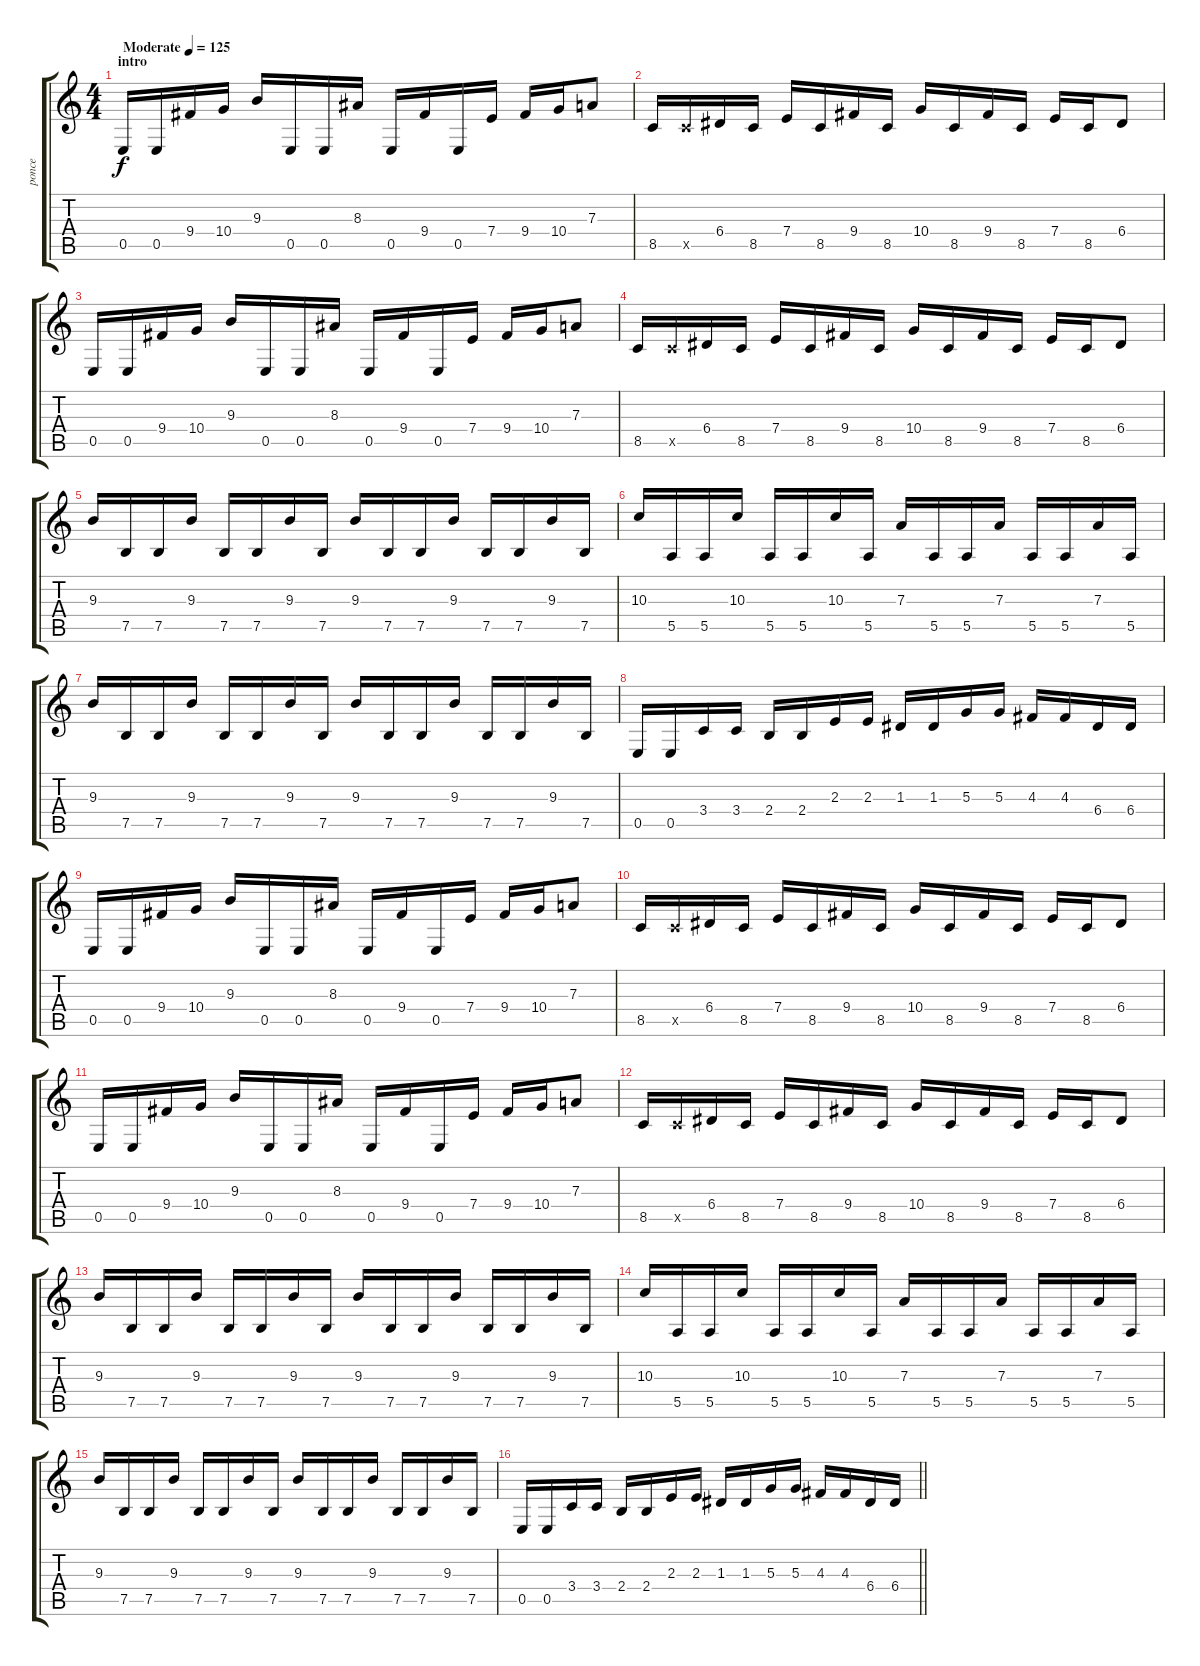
\track ("ponce" "ponce") {instrument overdrivenguitar}
\staff {score tabs}
\tuning (B3 Gb3 D3 A2 E2 B1) {hide}
\ts (4 4)
\section ("" "intro")
\tempo (125 "Moderate")
\clef g2
\ks c
0.5.16{dy f instrument overdrivenguitar} 0.5.16 9.4.16 10.4.16 9.3.16 0.5.16 0.5.16 8.3.16 0.5.16 9.4.16 0.5.16 7.4.16 9.4.16 10.4.16 7.3.8 |
8.5.16 8.5{x}.16 6.4.16 8.5.16 7.4.16 8.5.16 9.4.16 8.5.16 10.4.16 8.5.16 9.4.16 8.5.16 7.4.16 8.5.16 6.4.8 |
0.5.16 0.5.16 9.4.16 10.4.16 9.3.16 0.5.16 0.5.16 8.3.16 0.5.16 9.4.16 0.5.16 7.4.16 9.4.16 10.4.16 7.3.8 |
8.5.16 8.5{x}.16 6.4.16 8.5.16 7.4.16 8.5.16 9.4.16 8.5.16 10.4.16 8.5.16 9.4.16 8.5.16 7.4.16 8.5.16 6.4.8 |
9.3.16 7.5.16 7.5.16 9.3.16 7.5.16 7.5.16 9.3.16 7.5.16 9.3.16 7.5.16 7.5.16 9.3.16 7.5.16 7.5.16 9.3.16 7.5.16 |
10.3.16 5.5.16 5.5.16 10.3.16 5.5.16 5.5.16 10.3.16 5.5.16 7.3.16 5.5.16 5.5.16 7.3.16 5.5.16 5.5.16 7.3.16 5.5.16 |
9.3.16 7.5.16 7.5.16 9.3.16 7.5.16 7.5.16 9.3.16 7.5.16 9.3.16 7.5.16 7.5.16 9.3.16 7.5.16 7.5.16 9.3.16 7.5.16 |
0.5.16 0.5.16 3.4.16 3.4.16 2.4.16 2.4.16 2.3.16 2.3.16 1.3.16 1.3.16 5.3.16 5.3.16 4.3.16 4.3.16 6.4.16 6.4.16 |
0.5.16 0.5.16 9.4.16 10.4.16 9.3.16 0.5.16 0.5.16 8.3.16 0.5.16 9.4.16 0.5.16 7.4.16 9.4.16 10.4.16 7.3.8 |
8.5.16 8.5{x}.16 6.4.16 8.5.16 7.4.16 8.5.16 9.4.16 8.5.16 10.4.16 8.5.16 9.4.16 8.5.16 7.4.16 8.5.16 6.4.8 |
0.5.16 0.5.16 9.4.16 10.4.16 9.3.16 0.5.16 0.5.16 8.3.16 0.5.16 9.4.16 0.5.16 7.4.16 9.4.16 10.4.16 7.3.8 |
8.5.16 8.5{x}.16 6.4.16 8.5.16 7.4.16 8.5.16 9.4.16 8.5.16 10.4.16 8.5.16 9.4.16 8.5.16 7.4.16 8.5.16 6.4.8 |
9.3.16 7.5.16 7.5.16 9.3.16 7.5.16 7.5.16 9.3.16 7.5.16 9.3.16 7.5.16 7.5.16 9.3.16 7.5.16 7.5.16 9.3.16 7.5.16 |
10.3.16 5.5.16 5.5.16 10.3.16 5.5.16 5.5.16 10.3.16 5.5.16 7.3.16 5.5.16 5.5.16 7.3.16 5.5.16 5.5.16 7.3.16 5.5.16 |
9.3.16 7.5.16 7.5.16 9.3.16 7.5.16 7.5.16 9.3.16 7.5.16 9.3.16 7.5.16 7.5.16 9.3.16 7.5.16 7.5.16 9.3.16 7.5.16 |
\barLineRight lightlight
0.5.16 0.5.16 3.4.16 3.4.16 2.4.16 2.4.16 2.3.16 2.3.16 1.3.16 1.3.16 5.3.16 5.3.16 4.3.16 4.3.16 6.4.16 6.4.16
